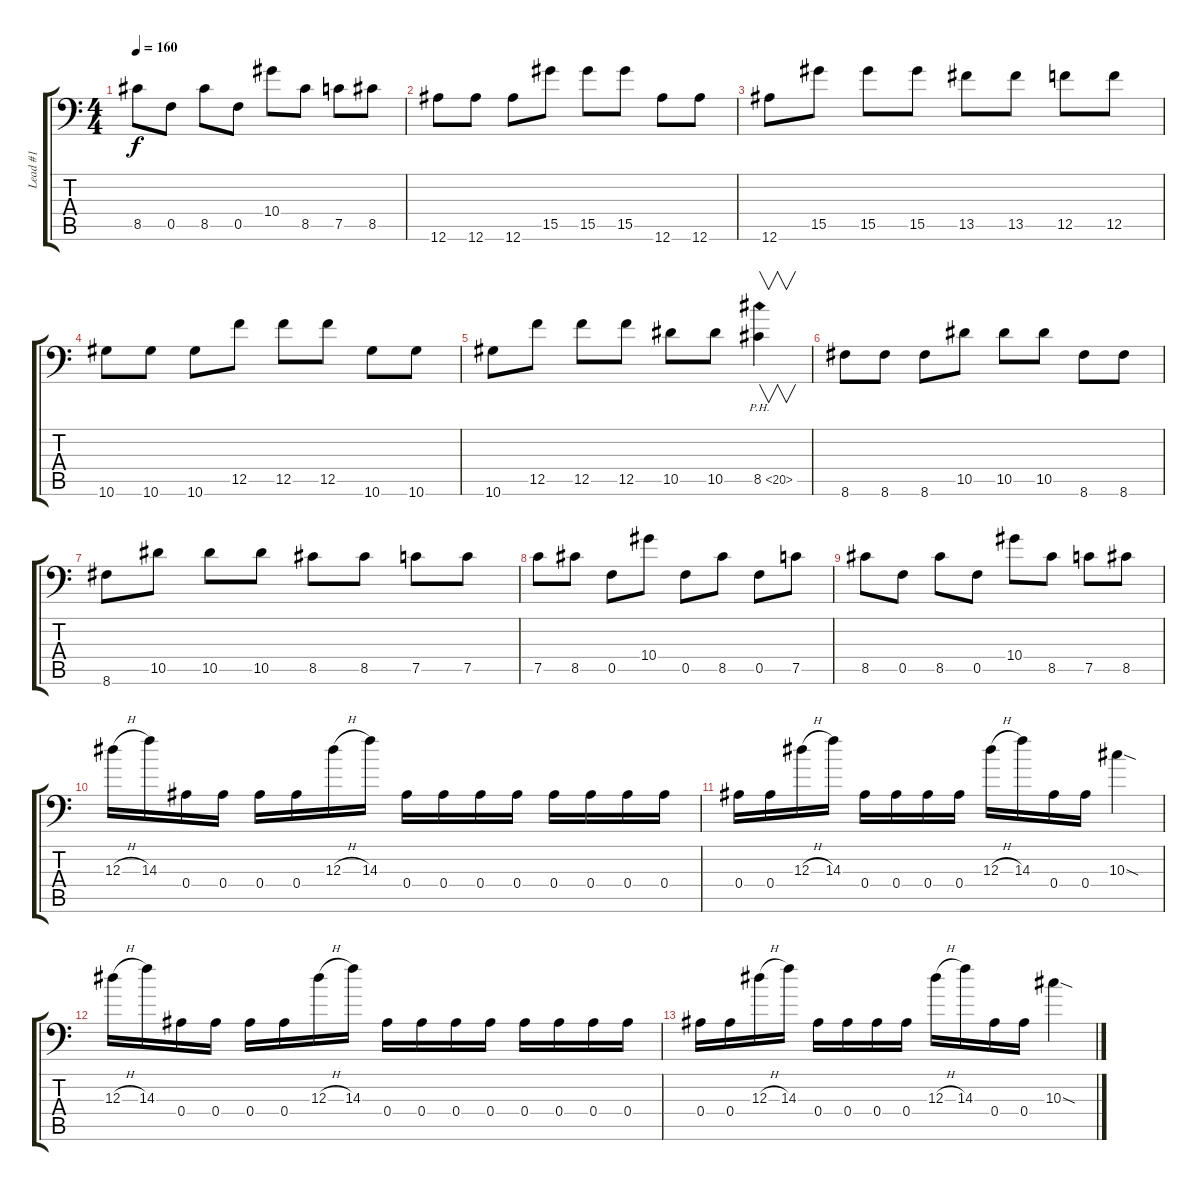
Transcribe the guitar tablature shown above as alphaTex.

\track ("Lead #1" "Lead #1") {instrument distortionguitar}
\staff {score tabs}
\tuning (C4 G3 Eb3 Bb2 F2 Bb1) {hide}
\ts (4 4)
\tempo 160
\clef f4
\ks c
8.5.8{dy f} 0.5.8 8.5.8 0.5.8 10.4.8 8.5.8 7.5.8 8.5.8 |
12.6.8 12.6.8 12.6.8 15.5.8 15.5.8 15.5.8 12.6.8 12.6.8 |
12.6.8 15.5.8 15.5.8 15.5.8 13.5.8 13.5.8 12.5.8 12.5.8 |
10.6.8 10.6.8 10.6.8 12.5.8 12.5.8 12.5.8 10.6.8 10.6.8 |
10.6.8 12.5.8 12.5.8 12.5.8 10.5.8 10.5.8 8.5{ph 12}.4{v} |
8.6.8 8.6.8 8.6.8 10.5.8 10.5.8 10.5.8 8.6.8 8.6.8 |
8.6.8 10.5.8 10.5.8 10.5.8 8.5.8 8.5.8 7.5.8 7.5.8 |
7.5.8 8.5.8 0.5.8 10.4.8 0.5.8 8.5.8 0.5.8 7.5.8 |
8.5.8 0.5.8 8.5.8 0.5.8 10.4.8 8.5.8 7.5.8 8.5.8 |
12.3{h}.16 14.3.16 0.4.16 0.4.16 0.4.16 0.4.16 12.3{h}.16 14.3.16 0.4.16 0.4.16 0.4.16 0.4.16 0.4.16 0.4.16 0.4.16 0.4.16 |
0.4.16 0.4.16 12.3{h}.16 14.3.16 0.4.16 0.4.16 0.4.16 0.4.16 12.3{h}.16 14.3.16 0.4.16 0.4.16 10.3{sod}.4 |
12.3{h}.16 14.3.16 0.4.16 0.4.16 0.4.16 0.4.16 12.3{h}.16 14.3.16 0.4.16 0.4.16 0.4.16 0.4.16 0.4.16 0.4.16 0.4.16 0.4.16 |
0.4.16 0.4.16 12.3{h}.16 14.3.16 0.4.16 0.4.16 0.4.16 0.4.16 12.3{h}.16 14.3.16 0.4.16 0.4.16 10.3{sod}.4
